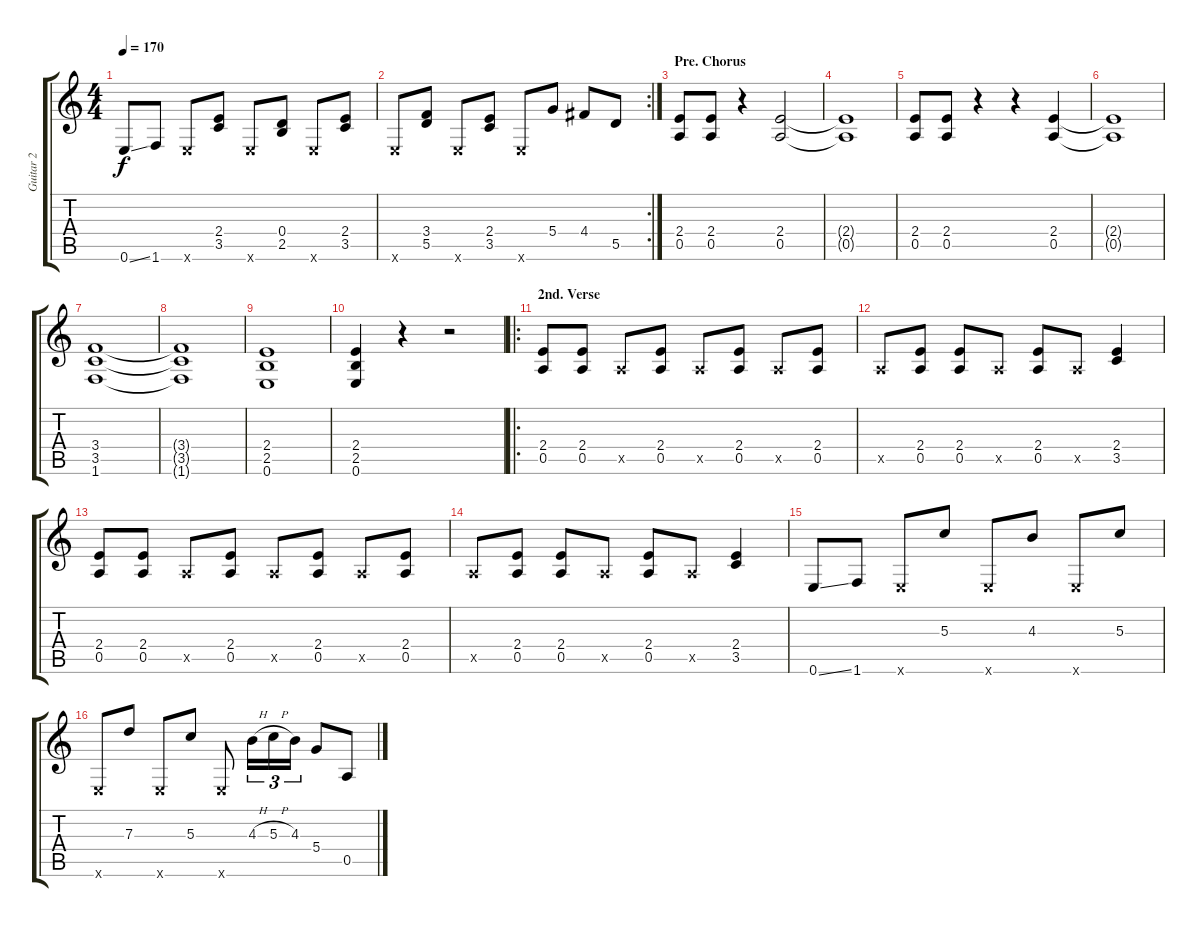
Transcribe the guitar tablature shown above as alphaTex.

\track ("Guitar 2" "Guitar 2") {instrument overdrivenguitar}
\staff {score tabs}
\tuning (E4 B3 G3 D3 A2 E2) {hide}
\ts (4 4)
\tempo 170
\clef g2
\ks c
0.6{ss}.8{dy f} 1.6.8 0.6{x}.8 (2.4 3.5).8 0.6{x}.8 (0.4 2.5).8 0.6{x}.8 (2.4 3.5).8 |
\rc 2
0.6{x}.8 (3.4 5.5).8 0.6{x}.8 (2.4 3.5).8 0.6{x}.8 5.4.8 4.4.8 5.5.8 |
\section ("" "Pre. Chorus")
(2.4 0.5).8 (2.4 0.5).8 r.4 (2.4 0.5).2 |
(2.4{t} 0.5{t}).1 |
(2.4 0.5).8 (2.4 0.5).8 r.4 r.4 (2.4 0.5).4 |
(2.4{t} 0.5{t}).1 |
(3.4 3.5 1.6).1 |
(3.4{t} 3.5{t} 1.6{t}).1 |
(2.4 2.5 0.6).1 |
(2.4 2.5 0.6).4 r.4 r.2 |
\ro
\section ("" "2nd. Verse")
(2.4 0.5).8 (2.4 0.5).8 0.5{x}.8 (2.4 0.5).8 0.5{x}.8 (2.4 0.5).8 0.5{x}.8 (2.4 0.5).8 |
0.5{x}.8 (2.4 0.5).8 (2.4 0.5).8 0.5{x}.8 (2.4 0.5).8 0.5{x}.8 (2.4 3.5).4 |
(2.4 0.5).8 (2.4 0.5).8 0.5{x}.8 (2.4 0.5).8 0.5{x}.8 (2.4 0.5).8 0.5{x}.8 (2.4 0.5).8 |
0.5{x}.8 (2.4 0.5).8 (2.4 0.5).8 0.5{x}.8 (2.4 0.5).8 0.5{x}.8 (2.4 3.5).4 |
0.6{ss}.8 1.6.8 0.6{x}.8 5.3.8 0.6{x}.8 4.3.8 0.6{x}.8 5.3.8 |
0.6{x}.8 7.3.8 0.6{x}.8 5.3.8 0.6{x}.8 4.3{h}.16{tu (3 2)} 5.3{h}.16{tu (3 2)} 4.3.16{tu (3 2)} 5.4.8 0.5.8
